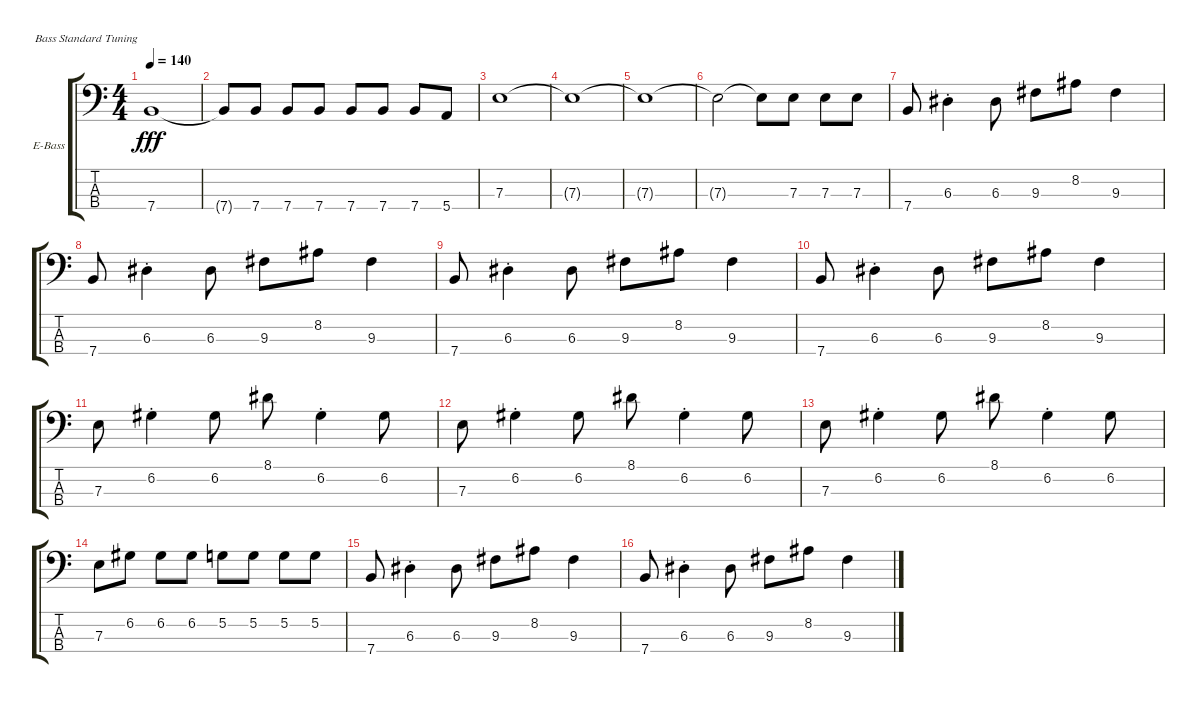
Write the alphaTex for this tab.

\defaultSystemsLayout 4
\bracketExtendMode groupsimilarinstruments
\firstSystemTrackNameOrientation horizontal
\otherSystemsTrackNameOrientation horizontal
\track ("O`Malley" "E-Bass") {instrument electricbassfinger}
\staff {score tabs}
\tuning (G2 D2 A1 E1)
\ts (4 4)
\tempo 140
\clef f4
\ks c
7.4{t}.1{dy fff} |
7.4{t}.8 7.4.8 7.4.8 7.4.8 7.4.8 7.4.8 7.4.8 5.4.8 |
7.3.1 |
7.3{t}.1 |
7.3{t}.1 |
7.3{t}.2 7.3{t}.8 7.3.8 7.3.8 7.3.8 |
7.4.8 6.3{st}.4 6.3.8 9.3.8 8.2.8 9.3.4 |
7.4.8 6.3{st}.4 6.3.8 9.3.8 8.2.8 9.3.4 |
7.4.8 6.3{st}.4 6.3.8 9.3.8 8.2.8 9.3.4 |
7.4.8 6.3{st}.4 6.3.8 9.3.8 8.2.8 9.3.4 |
7.3.8 6.2{st}.4 6.2.8 8.1.8 6.2{st}.4 6.2.8 |
7.3.8 6.2{st}.4 6.2.8 8.1.8 6.2{st}.4 6.2.8 |
7.3.8 6.2{st}.4 6.2.8 8.1.8 6.2{st}.4 6.2.8 |
7.3.8 6.2.8 6.2.8 6.2.8 5.2.8 5.2.8 5.2.8 5.2.8 |
7.4.8 6.3{st}.4 6.3.8 9.3.8 8.2.8 9.3.4 |
7.4.8 6.3{st}.4 6.3.8 9.3.8 8.2.8 9.3.4
